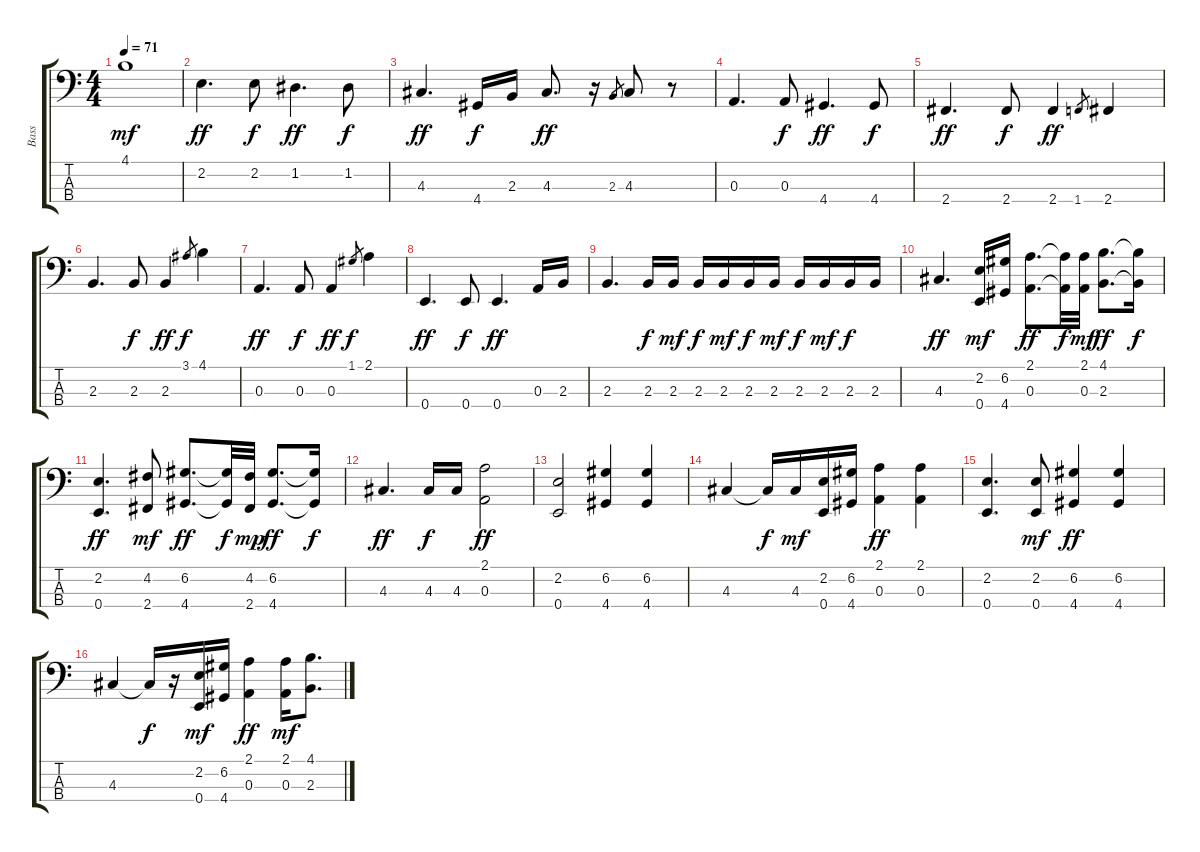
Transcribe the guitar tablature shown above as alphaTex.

\track ("Bass" "Bass") {instrument electricbassfinger}
\staff {score tabs}
\tuning (G2 D2 A1 E1) {hide}
\ts (4 4)
\tempo 71
\clef f4
\ks c
4.1.1{dy mf} |
2.2.4{d dy ff} 2.2.8{dy f} 1.2.4{d dy ff} 1.2.8{dy f} |
4.3.4{d dy ff} 4.4.16{dy f} 2.3.16 4.3.8{d dy ff} r.16 2.3.8{gr} 4.3.8 r.8 |
0.3.4{d} 0.3.8{dy f} 4.4.4{d dy ff} 4.4.8{dy f} |
2.4.4{d dy ff} 2.4.8{dy f} 2.4.4{dy ff} 1.4.8{gr} 2.4.4 |
2.3.4{d} 2.3.8{dy f} 2.3.4{dy ff} 3.1.8{gr dy f} 4.1.4 |
0.3.4{d dy ff} 0.3.8{dy f} 0.3.4{dy ff} 1.1.8{gr dy f} 2.1.4 |
0.4.4{d dy ff} 0.4.8{dy f} 0.4.4{d dy ff} 0.3.16 2.3.16 |
2.3.4{d} 2.3.16{dy f} 2.3.16{dy mf} 2.3.16{dy f} 2.3.16{dy mf} 2.3.16{dy f} 2.3.16{dy mf} 2.3.16{dy f} 2.3.16{dy mf} 2.3.16{dy f} 2.3.16 |
4.3.4{d dy ff} (2.2 0.4).16{dy mf} (6.2 4.4).16 (2.1 0.3).8{d dy ff} (2.1{t} 0.3{t}).32{dy f} (2.1 0.3).32{dy mf} (4.1 2.3).8{d dy ff} (4.1{t} 2.3{t}).16{dy f} |
(2.2 0.4).4{d dy ff} (4.2 2.4).8{dy mf} (6.2 4.4).8{d dy ff} (6.2{t} 4.4{t}).32{dy f} (4.2 2.4).32{dy mp} (6.2 4.4).8{d dy ff} (6.2{t} 4.4{t}).16{dy f} |
4.3.4{d dy ff} 4.3.16{dy f} 4.3.16 (2.1 0.3).2{dy ff} |
(2.2 0.4).2 (6.2 4.4).4 (6.2 4.4).4 |
4.3.4 4.3{t}.16{dy f} 4.3.16{dy mf} (2.2 0.4).16 (6.2 4.4).16 (2.1 0.3).4{dy ff} (2.1 0.3).4 |
(2.2 0.4).4{d} (2.2 0.4).8{dy mf} (6.2 4.4).4{dy ff} (6.2 4.4).4 |
4.3.4 4.3{t}.16{dy f} r.16 (2.2 0.4).16{dy mf} (6.2 4.4).16 (2.1 0.3).4{dy ff} (2.1 0.3).16{dy mf} (4.1 2.3).8{d}
